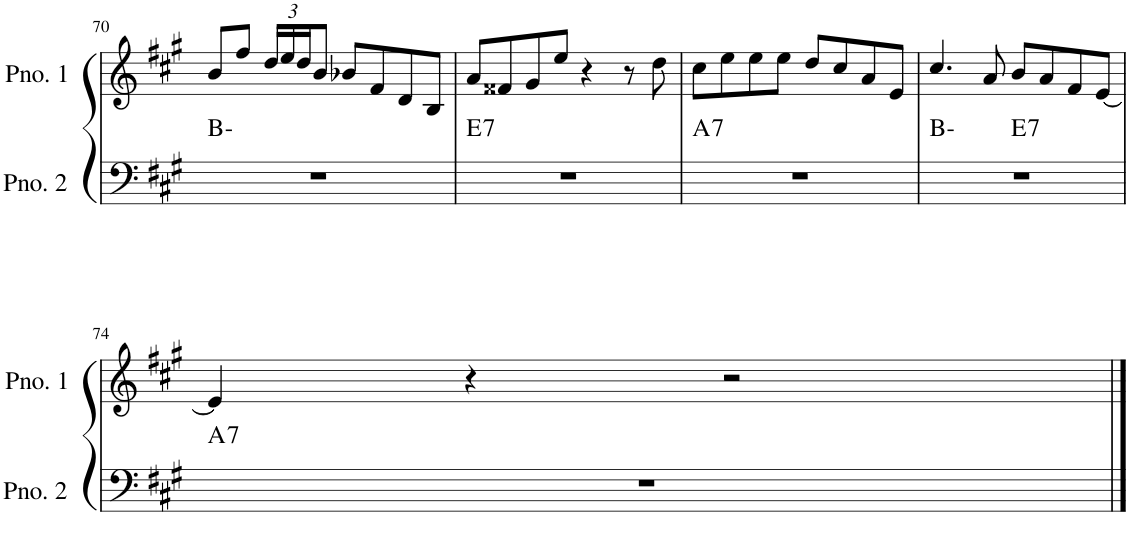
**kern	**harte	**kern
*part2	*part2	*part1
*staff2	*	*staff1
*I"ピアノ 2	*	*I"ピアノ 1
!!LO:PB:g=z
*clefF4	*	*clefG2
*k[f#c#g#]	*	*k[f#c#g#]
*M4/4	*	*M4/4
=70	=70	=70
1r	B:min	8b/L
.	.	8ff#/J
*	*	*Xbrackettup
.	.	24dd/LL
.	.	24ee/
.	.	24dd/J
.	.	8b/J
.	.	8b-X/L
.	.	8f#/
.	.	8d/
.	.	8B/J
=71	=71	=71
!	!LO:H:kt=7	!
1r	E:7	8a/L
.	.	8f##X/
.	.	8g#/
.	.	8ee/J
.	.	4r
.	.	8r
.	.	8dd\
=72	=72	=72
!	!LO:H:kt=7	!
1r	A:7	8cc#\L
.	.	8ee\
.	.	8ee\
.	.	8ee\J
.	.	8dd/L
.	.	8cc#/
.	.	8a/
.	.	8e/J
=73	=73	=73
*^	*	*
1r	2ryy	B:min	4.cc#/
.	.	.	8a/
!	!	!LO:H:kt=7	!
.	2ryy	E:7	8b/L
.	.	.	8a/
.	.	.	8f#/
.	.	.	[8e/J
!!LO:LB:g=z
=74	=74	=74	=74
!	!	!LO:H:kt=7	!
*v	*v	*	*
1r	A:7	4e/]
.	.	4r
.	.	2r
==	==	==
*-	*-	*-
